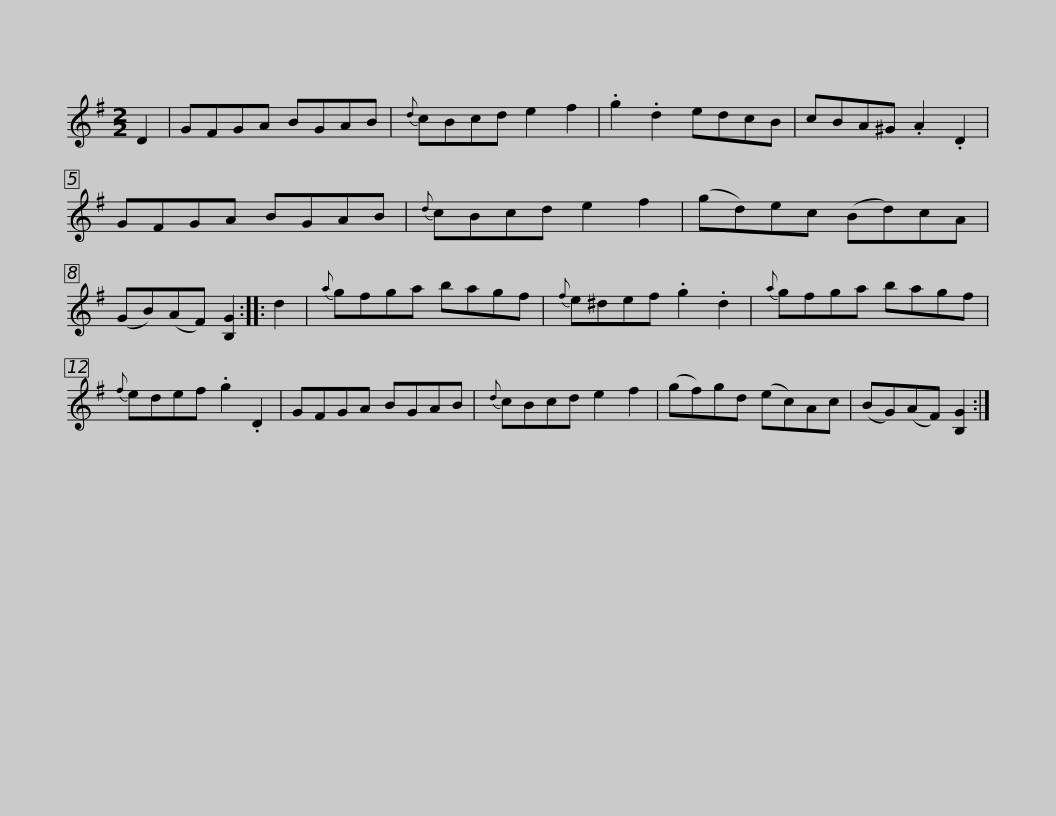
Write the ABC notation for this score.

X:1
L:1/8
M:2/2
I:linebreak $
K:G
V:1 treble
V:1
 D2 | GFGA BGAB |{d} cBcd e2 f2 | .g2 .d2 edcB | cBA^G .A2 .D2 | %5
 GFGA BGAB |{d} cBcd e2 f2 |$ (gd)ec (Bd)cA | (GB)(AF) [B,G]2 :: d2 | %10
{a} gfga bagf |{f} e^def .g2 .d2 |{a} gfga bagf |${f} edef .g2 .D2 | GFGA BGAB | %15
{d} cBcd e2 f2 | (gf)gd (ec)Ac | (BG)(AF) [B,G]2 :| %18
